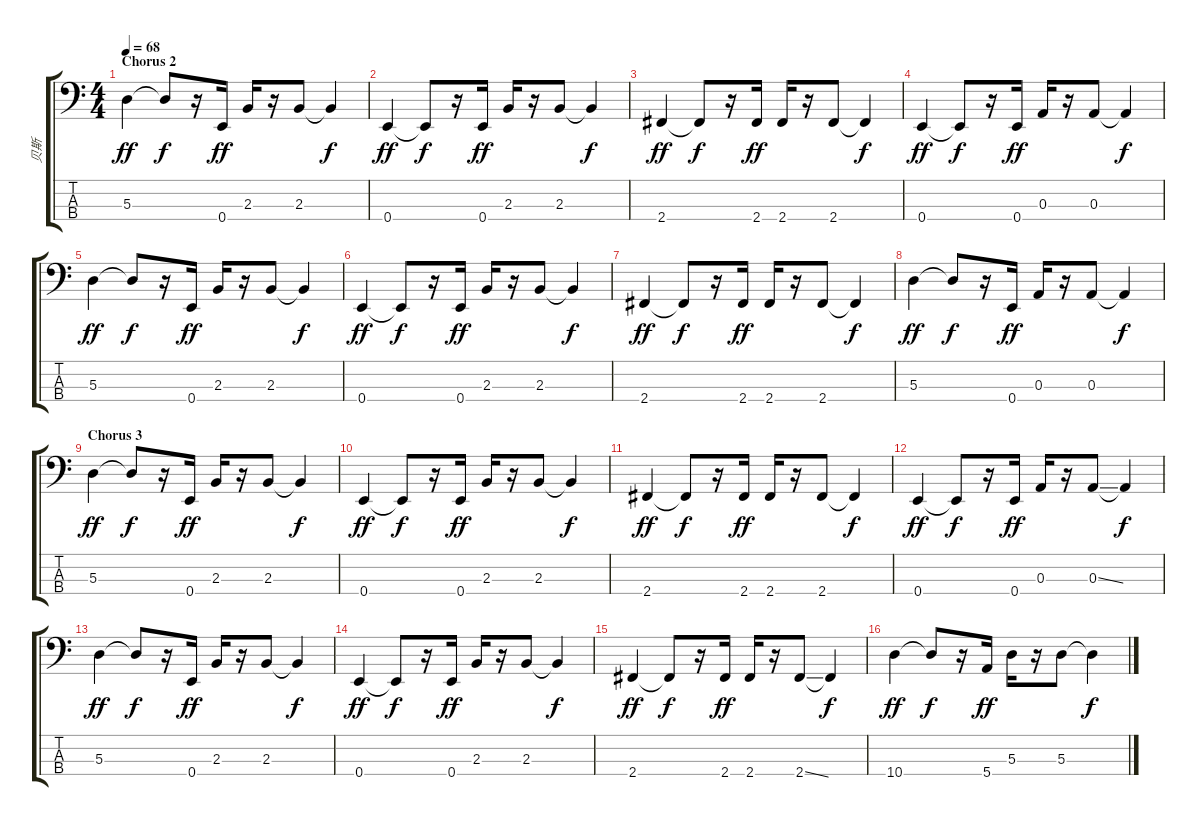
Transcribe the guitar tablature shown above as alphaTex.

\track ("贝斯" "贝斯") {instrument electricbassfinger}
\staff {score tabs}
\tuning (G2 D2 A1 E1) {hide}
\ts (4 4)
\section ("" "Chorus 2")
\tempo 68
\clef f4
\ks c
5.3.4{dy ff} 5.3{t}.8{dy f} r.16 0.4.16{dy ff} 2.3.16 r.16 2.3.8 2.3{t}.4{dy f} |
0.4.4{dy ff} 0.4{t}.8{dy f} r.16 0.4.16{dy ff} 2.3.16 r.16 2.3.8 2.3{t}.4{dy f} |
2.4.4{dy ff} 2.4{t}.8{dy f} r.16 2.4.16{dy ff} 2.4.16 r.16 2.4.8 2.4{t}.4{dy f} |
0.4.4{dy ff} 0.4{t}.8{dy f} r.16 0.4.16{dy ff} 0.3.16 r.16 0.3.8 0.3{t}.4{dy f} |
5.3.4{dy ff} 5.3{t}.8{dy f} r.16 0.4.16{dy ff} 2.3.16 r.16 2.3.8 2.3{t}.4{dy f} |
0.4.4{dy ff} 0.4{t}.8{dy f} r.16 0.4.16{dy ff} 2.3.16 r.16 2.3.8 2.3{t}.4{dy f} |
2.4.4{dy ff} 2.4{t}.8{dy f} r.16 2.4.16{dy ff} 2.4.16 r.16 2.4.8 2.4{t}.4{dy f} |
5.3.4{dy ff} 5.3{t}.8{dy f} r.16 0.4.16{dy ff} 0.3.16 r.16 0.3.8 0.3{t}.4{dy f} |
\section ("" "Chorus 3")
5.3.4{dy ff} 5.3{t}.8{dy f} r.16 0.4.16{dy ff} 2.3.16 r.16 2.3.8 2.3{t}.4{dy f} |
0.4.4{dy ff} 0.4{t}.8{dy f} r.16 0.4.16{dy ff} 2.3.16 r.16 2.3.8 2.3{t}.4{dy f} |
2.4.4{dy ff} 2.4{t}.8{dy f} r.16 2.4.16{dy ff} 2.4.16 r.16 2.4.8 2.4{t}.4{dy f} |
0.4.4{dy ff} 0.4{t}.8{dy f} r.16 0.4.16{dy ff} 0.3.16 r.16 0.3{ss}.8 0.3{t}.4{dy f} |
5.3.4{dy ff} 5.3{t}.8{dy f} r.16 0.4.16{dy ff} 2.3.16 r.16 2.3.8 2.3{t}.4{dy f} |
0.4.4{dy ff} 0.4{t}.8{dy f} r.16 0.4.16{dy ff} 2.3.16 r.16 2.3.8 2.3{t}.4{dy f} |
2.4.4{dy ff} 2.4{t}.8{dy f} r.16 2.4.16{dy ff} 2.4.16 r.16 2.4{ss}.8 2.4{t}.4{dy f} |
10.4.4{dy ff} 10.4{t}.8{dy f} r.16 5.4.16{dy ff} 5.3.16 r.16 5.3.8 5.3{t}.4{dy f}
